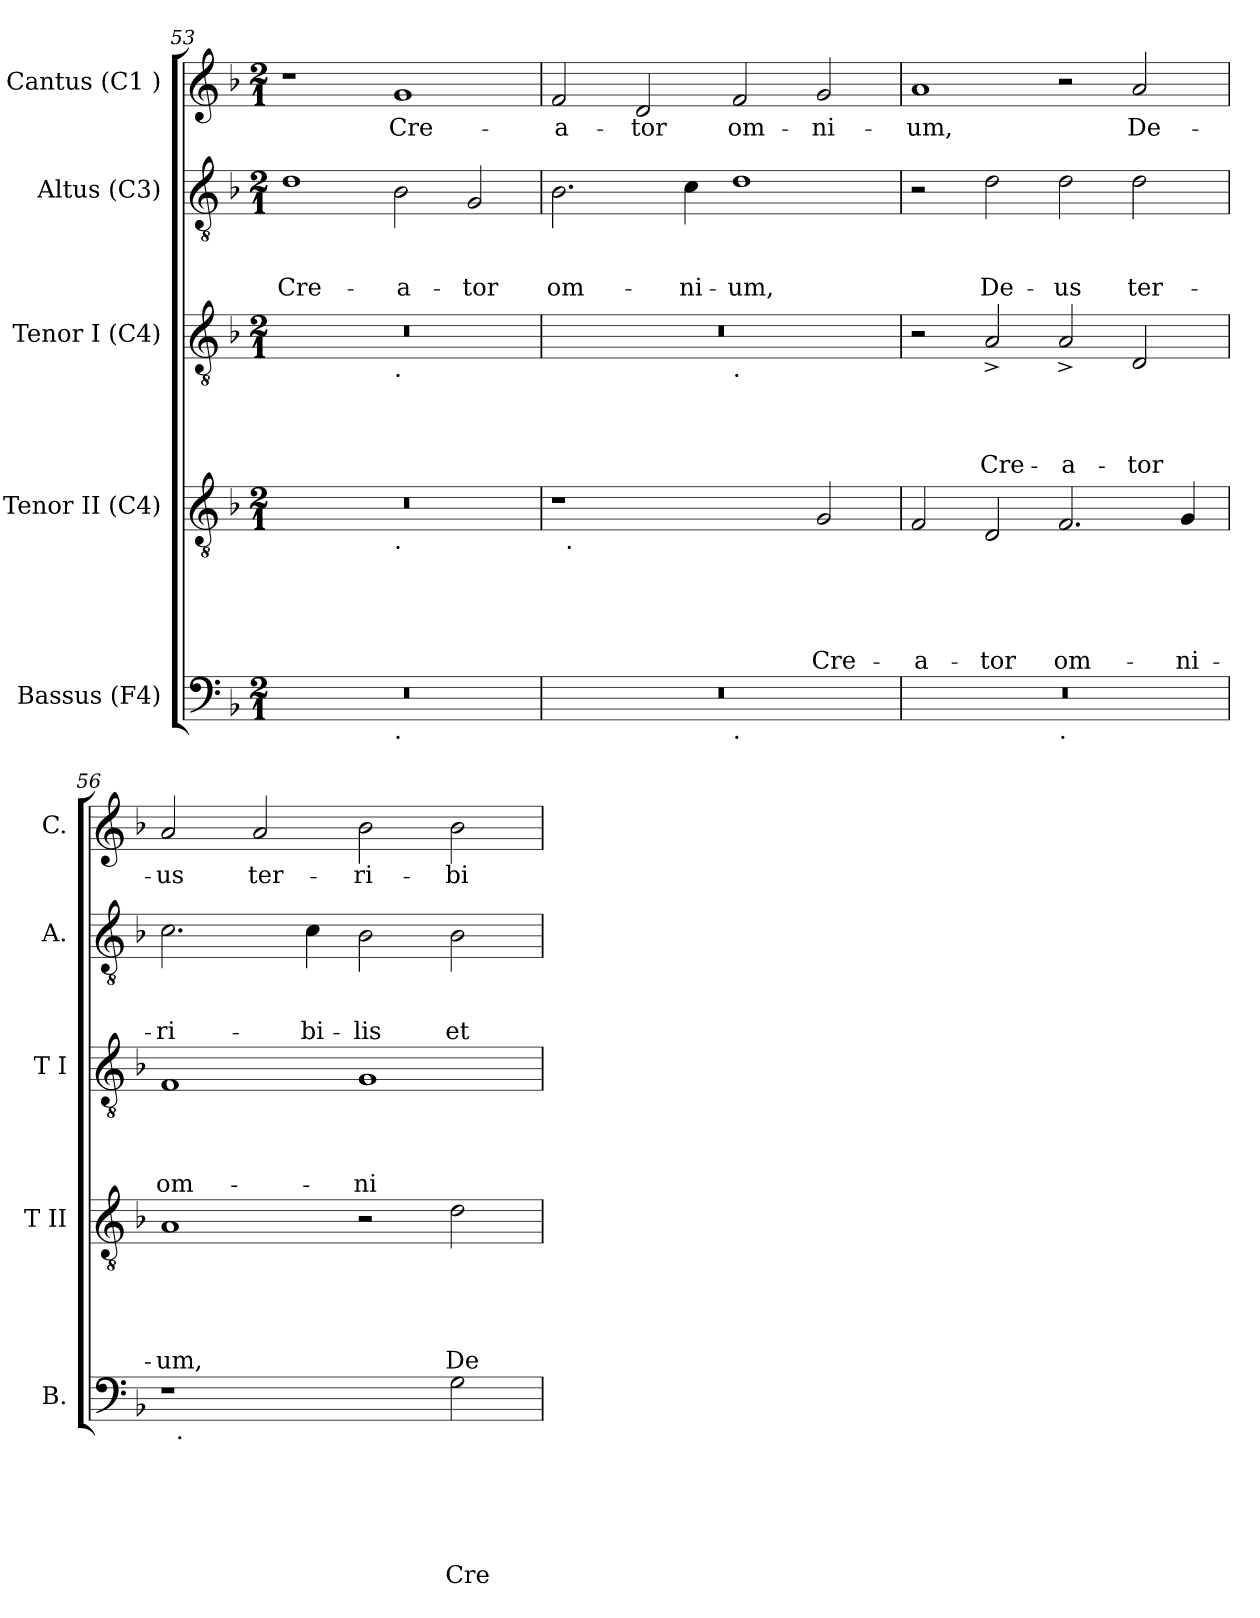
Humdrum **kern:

**kern	**text	**text	**text	**text	**text	**text	**kern	**text	**text	**text	**text	**text	**kern	**text	**text	**text	**text	**kern	**text	**text	**text	**kern	**text
*part5	*part5	*part5	*part5	*part5	*part5	*part5	*part4	*part4	*part4	*part4	*part4	*part4	*part3	*part3	*part3	*part3	*part3	*part2	*part2	*part2	*part2	*part1	*part1
*staff5	*staff5	*staff5	*staff5	*staff5	*staff5	*staff5	*staff4	*staff4	*staff4	*staff4	*staff4	*staff4	*staff3	*staff3	*staff3	*staff3	*staff3	*staff2	*staff2	*staff2	*staff2	*staff1	*staff1
*I"Bassus (F4)	*	*	*	*	*	*	*I"Tenor II (C4)	*	*	*	*	*	*I"Tenor I (C4)	*	*	*	*	*I"Altus (C3)	*	*	*	*I"Cantus (C1 )	*
*I'B.	*	*	*	*	*	*	*I'T II	*	*	*	*	*	*I'T I	*	*	*	*	*I'A.	*	*	*	*I'C.	*
!!LO:LB:g=z
*clefF4	*	*	*	*	*	*	*clefGv2	*	*	*	*	*	*clefGv2	*	*	*	*	*clefGv2	*	*	*	*clefG2	*
*k[b-]	*	*	*	*	*	*	*k[b-]	*	*	*	*	*	*k[b-]	*	*	*	*	*k[b-]	*	*	*	*k[b-]	*
*F:	*	*	*	*	*	*	*F:	*	*	*	*	*	*F:	*	*	*	*	*F:	*	*	*	*F:	*
*M2/1	*	*	*	*	*	*	*M2/1	*	*	*	*	*	*M2/1	*	*	*	*	*M2/1	*	*	*	*M2/1	*
=53	=53	=53	=53	=53	=53	=53	=53	=53	=53	=53	=53	=53	=53	=53	=53	=53	=53	=53	=53	=53	=53	=53	=53
!	!	!	!	!	!	!	!	!	!	!	!	!	!	!	!	!	!	!	!	!	!LO:LY:b	!	!
*^	*	*	*	*	*	*	*^	*	*	*	*	*	*^	*	*	*	*	*	*	*	*	*	*
0r	1ryy	.	.	.	.	.	.	0r	1ryy	.	.	.	.	.	0r	1ryy	.	.	.	.	1d	.	.	Cre-	1r	.
!	!	!	!	!	!	!	!	!	!	!	!	!	!	!	!	!LO:TX:b:t=.	!	!	!	!	!	!	!	!	!	!
!	!	!	!	!	!	!	!	!	!LO:TX:b:t=.	!	!	!	!	!	!	!	!	!	!	!	!	!	!	!	!	!
!	!LO:TX:b:t=.	!	!	!	!	!	!	!	!	!	!	!	!	!	!	!	!	!	!	!	!	!	!	!	!	!
!	!	!	!	!	!	!	!	!	!	!	!	!	!	!	!	!	!	!	!	!	!	!	!	!LO:LY:b	!	!LO:LY:b
.	1ryy	.	.	.	.	.	.	.	1ryy	.	.	.	.	.	.	1ryy	.	.	.	.	2B-\	.	.	-a-	1g	Cre-
!	!	!	!	!	!	!	!	!	!	!	!	!	!	!	!	!	!	!	!	!	!	!	!	!LO:LY:b	!	!
.	.	.	.	.	.	.	.	.	.	.	.	.	.	.	.	.	.	.	.	.	2G/	.	.	-tor	.	.
=54	=54	=54	=54	=54	=54	=54	=54	=54	=54	=54	=54	=54	=54	=54	=54	=54	=54	=54	=54	=54	=54	=54	=54	=54	=54	=54
!	!	!	!	!	!	!	!	!	!	!	!	!	!	!	!	!	!	!	!	!	!	!	!	!LO:LY:b	!	!LO:LY:b
0r	1ryy	.	.	.	.	.	.	1r	32ryy	.	.	.	.	.	0r	1ryy	.	.	.	.	2.B-\	.	.	om-	2f/	-a-
!	!	!	!	!	!	!	!	!	!LO:TX:b:t=.	!	!	!	!	!	!	!	!	!	!	!	!	!	!	!	!	!
.	.	.	.	.	.	.	.	.	1ryy	.	.	.	.	.	.	.	.	.	.	.	.	.	.	.	.	.
!	!	!	!	!	!	!	!	!	!	!	!	!	!	!	!	!	!	!	!	!	!	!	!	!	!	!LO:LY:b
.	.	.	.	.	.	.	.	.	.	.	.	.	.	.	.	.	.	.	.	.	.	.	.	.	2d/	-tor
!	!	!	!	!	!	!	!	!	!	!	!	!	!	!	!	!	!	!	!	!	!	!	!	!LO:LY:b	!	!
.	.	.	.	.	.	.	.	.	.	.	.	.	.	.	.	.	.	.	.	.	4c\	.	.	-ni-	.	.
!	!	!	!	!	!	!	!	!	!	!	!	!	!	!	!	!LO:TX:b:t=.	!	!	!	!	!	!	!	!	!	!
!	!LO:TX:b:t=.	!	!	!	!	!	!	!	!	!	!	!	!	!	!	!	!	!	!	!	!	!	!	!	!	!
!	!	!	!	!	!	!	!	!	!	!	!	!	!	!	!	!	!	!	!	!	!	!	!	!LO:LY:b	!	!LO:LY:b
.	1ryy	.	.	.	.	.	.	2ryy	.	.	.	.	.	.	.	1ryy	.	.	.	.	1d	.	.	-um,	2f/	om-
.	.	.	.	.	.	.	.	.	2ryy	.	.	.	.	.	.	.	.	.	.	.	.	.	.	.	.	.
!	!	!	!	!	!	!	!	!	!	!	!	!	!	!LO:LY:b	!	!	!	!	!	!	!	!	!	!	!	!LO:LY:b
.	.	.	.	.	.	.	.	2G/	.	.	.	.	.	Cre-	.	.	.	.	.	.	.	.	.	.	2g/	-ni-
.	.	.	.	.	.	.	.	.	4...ryy	.	.	.	.	.	.	.	.	.	.	.	.	.	.	.	.	.
=55	=55	=55	=55	=55	=55	=55	=55	=55	=55	=55	=55	=55	=55	=55	=55	=55	=55	=55	=55	=55	=55	=55	=55	=55	=55	=55
!	!	!	!	!	!	!	!	!	!	!	!	!	!	!LO:LY:b	!	!	!	!	!	!	!	!	!	!	!	!LO:LY:b
*	*	*	*	*	*	*	*	*v	*v	*	*	*	*	*	*	*	*	*	*	*	*	*	*	*	*	*
*	*	*	*	*	*	*	*	*	*	*	*	*	*	*v	*v	*	*	*	*	*	*	*	*	*	*
0r	1ryy	.	.	.	.	.	.	2F/	.	.	.	.	-a-	2r	.	.	.	.	2r	.	.	.	1a	-um,
!	!	!	!	!	!	!	!	!	!	!	!	!	!LO:LY:b	!	!	!	!	!LO:LY:b	!	!	!	!LO:LY:b	!	!
.	.	.	.	.	.	.	.	2D/	.	.	.	.	-tor	2A^</	.	.	.	Cre-	2d\	.	.	De-	.	.
!	!LO:TX:b:t=.	!	!	!	!	!	!	!	!	!	!	!	!	!	!	!	!	!	!	!	!	!	!	!
!	!	!	!	!	!	!	!	!	!	!	!	!	!LO:LY:b	!	!	!	!	!LO:LY:b	!	!	!	!LO:LY:b	!	!
.	1ryy	.	.	.	.	.	.	2.F/	.	.	.	.	om-	2A^</	.	.	.	-a-	2d\	.	.	-us	2r	.
!	!	!	!	!	!	!	!	!	!	!	!	!	!	!	!	!	!	!LO:LY:b	!	!	!	!LO:LY:b	!	!LO:LY:b
.	.	.	.	.	.	.	.	.	.	.	.	.	.	2D/	.	.	.	-tor	2d\	.	.	ter-	2a/	De-
!	!	!	!	!	!	!	!	!	!	!	!	!	!LO:LY:b	!	!	!	!	!	!	!	!	!	!	!
.	.	.	.	.	.	.	.	4G/	.	.	.	.	-ni-	.	.	.	.	.	.	.	.	.	.	.
=56	=56	=56	=56	=56	=56	=56	=56	=56	=56	=56	=56	=56	=56	=56	=56	=56	=56	=56	=56	=56	=56	=56	=56	=56
!	!	!	!	!	!	!	!	!	!	!	!	!	!LO:LY:b	!	!	!	!	!LO:LY:b	!	!	!	!LO:LY:b	!	!LO:LY:b
1r	32ryy	.	.	.	.	.	.	1A	.	.	.	.	-um,	1F	.	.	.	om-	2.c\	.	.	-ri-	2a/	-us
!	!LO:TX:b:t=.	!	!	!	!	!	!	!	!	!	!	!	!	!	!	!	!	!	!	!	!	!	!	!
.	1ryy	.	.	.	.	.	.	.	.	.	.	.	.	.	.	.	.	.	.	.	.	.	.	.
!	!	!	!	!	!	!	!	!	!	!	!	!	!	!	!	!	!	!	!	!	!	!	!	!LO:LY:b
.	.	.	.	.	.	.	.	.	.	.	.	.	.	.	.	.	.	.	.	.	.	.	2a/	ter-
!	!	!	!	!	!	!	!	!	!	!	!	!	!	!	!	!	!	!	!	!	!	!LO:LY:b	!	!
.	.	.	.	.	.	.	.	.	.	.	.	.	.	.	.	.	.	.	4c\	.	.	-bi-	.	.
!	!	!	!	!	!	!	!	!	!	!	!	!	!	!	!	!	!	!LO:LY:b	!	!	!	!LO:LY:b	!	!LO:LY:b
2ryy	.	.	.	.	.	.	.	2r	.	.	.	.	.	1G	.	.	.	-ni-	2B-\	.	.	-lis	2b-\	-ri-
.	2ryy	.	.	.	.	.	.	.	.	.	.	.	.	.	.	.	.	.	.	.	.	.	.	.
!	!	!	!	!	!	!	!LO:LY:b	!	!	!	!	!	!LO:LY:b	!	!	!	!	!	!	!	!	!LO:LY:b	!	!LO:LY:b
2G\	.	.	.	.	.	.	Cre-	2d\	.	.	.	.	De-	.	.	.	.	.	2B-\	.	.	et	2b-\	-bi-
.	4...ryy	.	.	.	.	.	.	.	.	.	.	.	.	.	.	.	.	.	.	.	.	.	.	.
*v	*v	*	*	*	*	*	*	*	*	*	*	*	*	*	*	*	*	*	*	*	*	*	*	*
=	=	=	=	=	=	=	=	=	=	=	=	=	=	=	=	=	=	=	=	=	=	=	=
*-	*-	*-	*-	*-	*-	*-	*-	*-	*-	*-	*-	*-	*-	*-	*-	*-	*-	*-	*-	*-	*-	*-	*-
